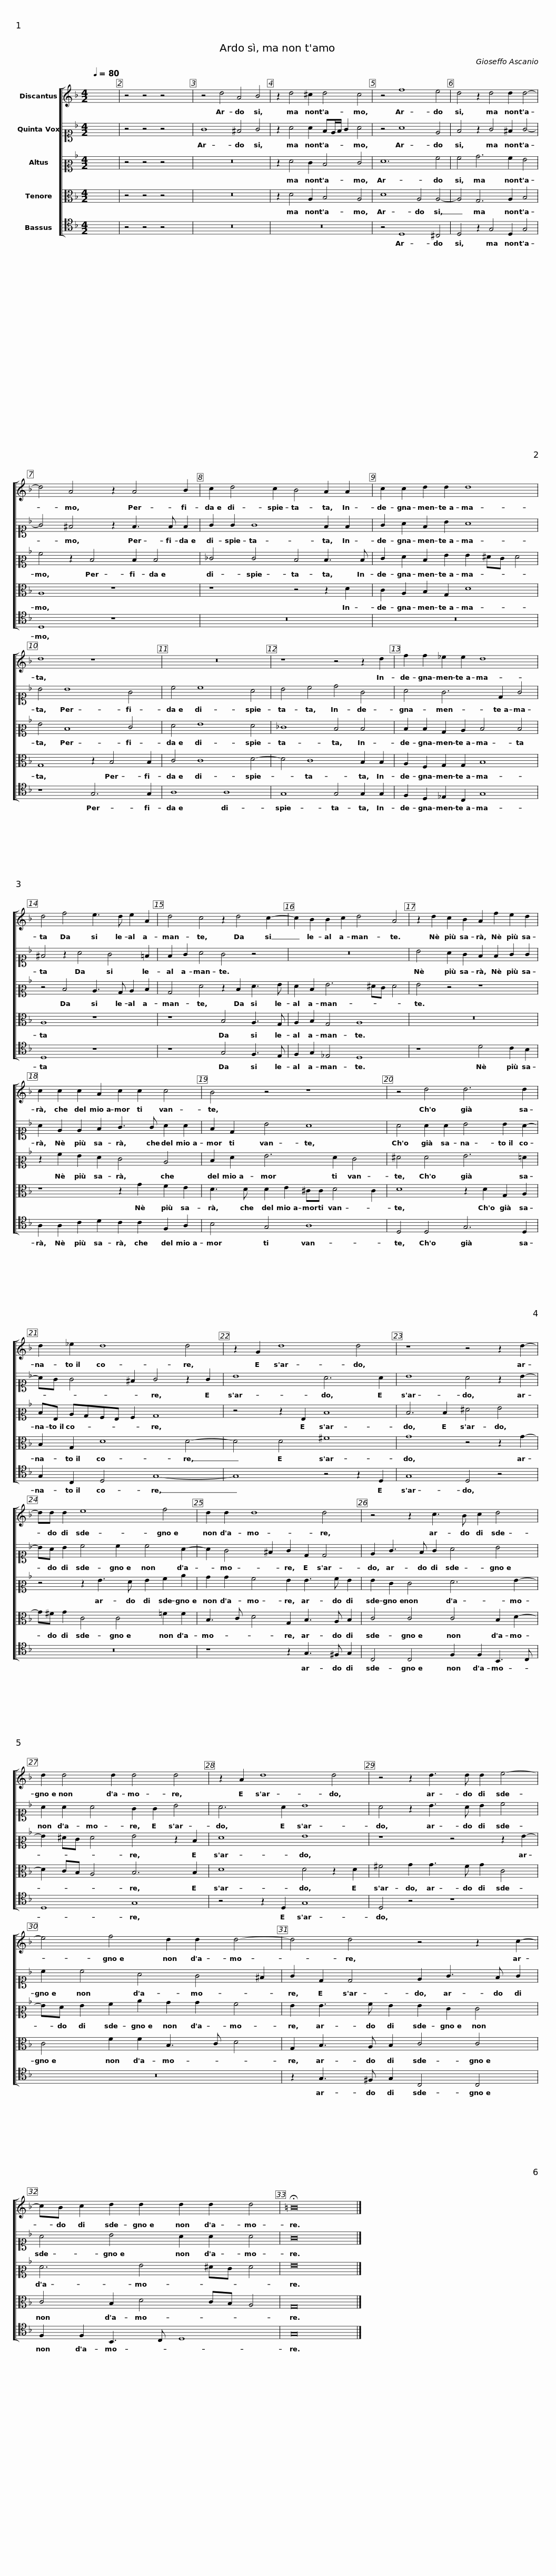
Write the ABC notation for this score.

X:1
%%score [ 1 2 3 4 5 ]
L:1/8
Q:1/4=80
M:4/2
I:linebreak $
K:F
V:1 treble
V:2 alto1
V:3 alto2
V:4 alto
V:5 tenor
V:1
 x16 | z4 z4 z4 x4 | z4 d4 A4 B4 | z2 d4 ^c2 d4 c4 | z4 f8 e4 | %5
 d4 z2 d4 d2 d4- |$ d4 A4 z2 A4 B2 | c2 d4 c2 B4 A2 A2 | c2 c2 d2 d2 d8 | d8 z8 |$ %10
 z16 | z8 z4 z2 d2 | f2 f2 _e2 e2 d8 | d4 f4 e3 d e2 A2 |$ d4 c4 z2 d4 c2- | %15
 c2 B2 B2 c2 d4 A4 | z2 d2 c2 B2 A2 f2 e2 d2 | c2 c2 c2 A2 c2 c2 c4 |$ B4 z4 z8 | z4 d4 d6 d2 | %20
 d2 _e2 d8 d4 |$ z2 G2 d8 d4 | z8 z4 z2 d2- | dd d2 e8 f4 | d2 d2 d8 d4 |$ %25
 z4 z2 c3 B c2 d4 | d2 d4 d2 d4 d4 | z2 A2 d8 d4 | z4 z2 d3 d d2 e4- |$ e4 f4 d2 d2 d4- | %30
 d4 d4 z4 z2 c2- | cB c2 d2 d2 d2 d2 d4 | !fermata!=B16 |] %33
V:2
 x16 | z4 z4 z4 x4 | G8 ^F4 G4 | z2 A4 A2 FE/F/ G2 A4 | z4 A8 E4 | %5
 F4 z2 G4 ^F2 G4- |$ G4 ^F4 z2 F3 F F2 | G2 G2 G8 F2 F2 | G2 A2 F2 B2 A8 | B4 B8 G4 |$ %10
 c4 c8 A4 | B4 c4 d4 G4 | A4 G6 D2 G4 | ^F4 z2 A4 G4 =F2 |$ F2 G2 A4 G4 z4 | %15
 z16 | B4 A2 G2 F2 F2 G2 G2 | A2 E2 E2 F2 G3 G A2 A2 |$ F2 D2 B4 A8 | A4 A2 A2 B4 B2 A2- | %20
 AG G4 ^F2 G4 z2 G2 |$ B8 A6 A2 | B8 A4 z2 B2- | BA B2 c4 c2 c4 A2- | A2 G4 ^F2 G2 D2 D4 |$ %25
 E2 G3 F G2 A4 B4 | A2 A2 A4 G2 G2 B4 | A6 A2 B8 | A4 z2 B3 A B2 c4 |$ c2 c4 A4 G4 ^F2 | %30
 G2 D2 D4 E2 G3 F G2 | A4 B4 A2 A2 A4 | G16 |] %33
V:3
 x16 | z4 z4 z4 x4 | z16 | z2 F4 E2 D4 E4 | F12 A4 | %5
 A4 B6 A2 G4 |$ A4 z2 D4 D2 D4 | _E4 E4 D4 D3 D | E2 F2 D2 G2 G2 ^FE F4 | G4 D8 E4 |$ %10
 F4 G8 F4 | _E8 D4 D4 | D2 D2 B,2 C2 D4 D4 | z4 D4 C3 B, C2 D2 |$ B,4 F4 z2 D2 F3 G | %15
 F2 D2 G6 ^FE F4 | G4 z4 z8 | z2 A2 G2 F2 E4 C4 |$ D2 F2 G6 F2 E4 | ^F4 F4 G6 =F2 | %20
 DG, CB,A,G, A,2 B,8 |$ z4 z2 G,2 D8 | D6 D2 ^F4 G4 | z4 z2 G3 F G2 A2 c2 | B2 B2 A4 G2 G3 A G2 |$ %25
 G2 E2 E4 F6 G2- | G2 ^FE F4 G4 z2 D2 | F8 G8 | z8 z4 z2 G2- |$ GF G2 A2 c2 B2 B2 A4 | %30
 G2 G3 A G2 G2 E2 E4 | F6 G4 ^FE F4 | G16 |] %33
V:4
 x16 | z4 z4 z4 x4 | z16 | z2 D4 A,2 B,4 A,4 | D8 A,4 A,4- | %5
 A,4 G,6 A,2 B,4 |$ A,8 z8 | z8 z4 z2 D2 | C2 A,2 B,2 G,2 D8 | G,8 z2 B,4 B,2 |$ %10
 C4 C8 D4- | D4 C8 B,2 B,2 | A,2 F,2 G,2 G,2 B,8 | A,8 z8 |$ z8 B,4 A,3 G, | %15
 A,2 B,2 G,4 A,8 | z16 | z8 z2 G2 F2 E2 |$ D3 D D2 E2 ^CC D4 C2 | D8 z2 D2 G,2 A,2 | %20
 B,2 G,2 D8 D4- |$ D4 D4 ^F8 | G8 z4 z2 G2- | G^F G2 C4 C4 =F2 F2 | B,3 C D4 G,2 B,3 A, B,2 |$ %25
 C4 C4 C4 B,2 D2- | D2 CB, A,4 B,6 B,2 | D8 D4 z2 D2 | ^F4 G2 G3 F G2 C4 |$ C4 F2 F2 B,3 C D4 | %30
 G,2 B,3 A, B,2 C4 C4 | C4 B,2 D4 CB, A,4 | G,16 |] %33
V:5
 x16 | z4 z4 z4 x4 | z16 | z16 | z4 D,8 ^C,4 | %5
 D,4 z2 G,4 D,2 G,4 |$ D,8 z8 | z16 | z16 | z8 G,6 G,2 |$ %10
 A,8 A,8 | G,8 G,4 G,2 G,2 | F,2 D,2 _E,2 C,2 G,8 | D,8 z8 |$ z8 G,4 F,3 E, | %15
 F,2 G,2 _E,4 D,8 | z8 D4 C2 B,2 | A,2 A,2 C2 D2 C2 C2 F,2 A,2 |$ B,4 G,4 A,8 | D,4 D,4 G,6 D,2 | %20
 G,2 C,2 D,4 G,8- |$ G,8 z4 z2 D,2 | G,8 D,4 z4 | z16 | z8 z2 G,3 ^F, G,2 |$ %25
 C,4 C,4 F,2 F,2 B,,3 C, | D,8 G,8 | z4 z2 D,2 G,8 | D,4 z4 z8 |$ z16 | %30
 z2 G,3 ^F, G,2 C,4 C,4 | F,2 F,2 B,,3 C, D,8 | G,16 |] %33
